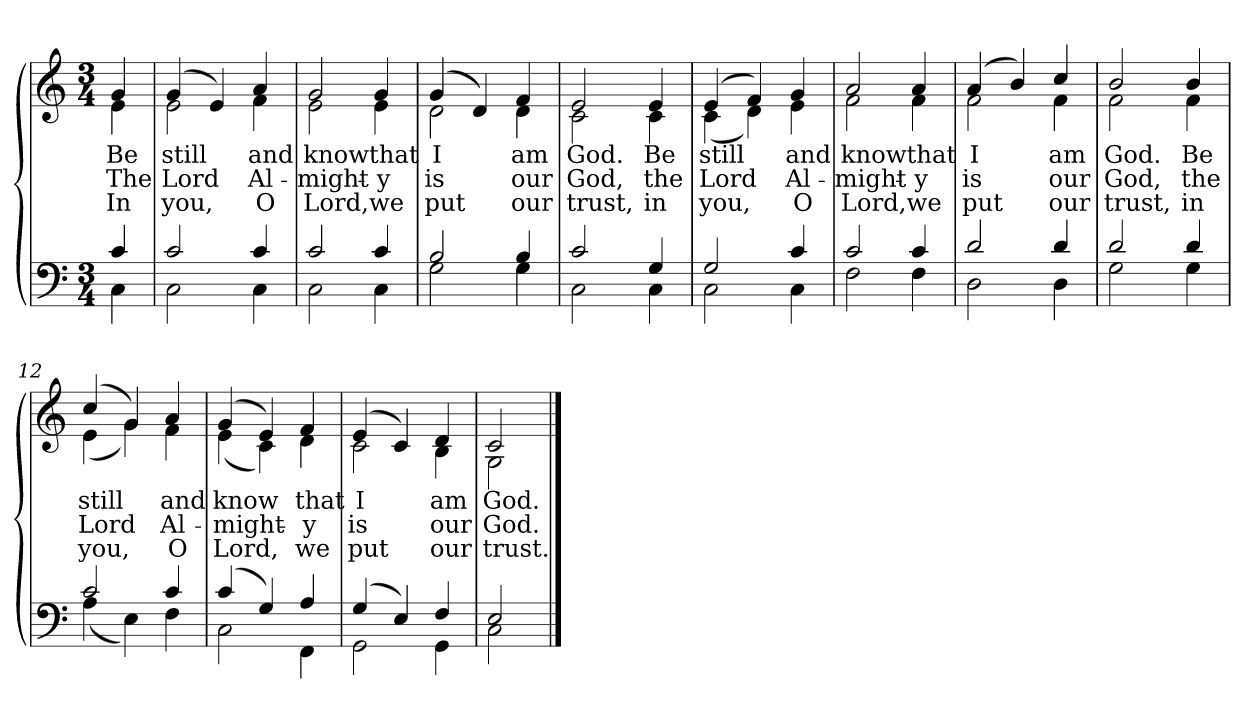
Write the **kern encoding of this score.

**kern	**kern	**text	**text	**text
*part2	*part1	*part1	*part1	*part1
*staff2	*staff1	*staff1	*staff1	*staff1
*clefF4	*clefG2	*	*	*
*k[]	*k[]	*	*	*
*M3/4	*M3/4	*	*	*
=1	=1	=1	=1	=1
*^	*	*	*	*
!	!	!LO:TX:b:i:t=Verse	!	!	!
!	!	!	!LO:LY:b	!LO:LY:b	!LO:LY:b
*	*	*^	*	*	*
4c/	4C\	4g/	4e\	Be	The	In
=2	=2	=2	=2	=2	=2	=2
!	!	!	!	!LO:LY:b	!LO:LY:b	!LO:LY:b
2c/	2C\	(>4g/	2e\	still	Lord	you,
.	.	4e/)	.	.	.	.
!	!	!	!	!LO:LY:b	!LO:LY:b	!LO:LY:b
4c/	4C\	4a/	4f\	and	Al-	O
=3	=3	=3	=3	=3	=3	=3
!	!	!	!	!LO:LY:b	!LO:LY:b	!LO:LY:b
2c/	2C\	2g/	2e\	know	-might-	Lord,
!	!	!	!	!LO:LY:b	!LO:LY:b	!LO:LY:b
4c/	4C\	4g/	4e\	that	-y	we
=4	=4	=4	=4	=4	=4	=4
!	!	!	!	!LO:LY:b	!LO:LY:b	!LO:LY:b
2B/	2G\	(>4g/	2d\	I	is	put
.	.	4d/)	.	.	.	.
!	!	!	!	!LO:LY:b	!LO:LY:b	!LO:LY:b
4B/	4G\	4f/	4d\	am	our	our
=5	=5	=5	=5	=5	=5	=5
!	!	!	!	!LO:LY:b	!LO:LY:b	!LO:LY:b
2c/	2C\	2e/	2c\	God.	God,	trust,
!!LO:LB:g=z	!!
=6-	=6-	=6-	=6-	=6-	=6-	=6-
!	!	!	!	!LO:LY:b	!LO:LY:b	!LO:LY:b
4G/	4C\	4e/	4c\	Be	the	in
=7	=7	=7	=7	=7	=7	=7
!	!	!	!	!LO:LY:b	!LO:LY:b	!LO:LY:b
2G/	2C\	(>4e/	(<4c\	still	Lord	you,
.	.	4f/)	4d\)	.	.	.
!	!	!	!	!LO:LY:b	!LO:LY:b	!LO:LY:b
4c/	4C\	4g/	4e\	and	Al-	O
=8	=8	=8	=8	=8	=8	=8
!	!	!	!	!LO:LY:b	!LO:LY:b	!LO:LY:b
2c/	2F\	2a/	2f\	know	-might-	Lord,
!	!	!	!	!LO:LY:b	!LO:LY:b	!LO:LY:b
4c/	4F\	4a/	4f\	that	-y	we
=9	=9	=9	=9	=9	=9	=9
!	!	!	!	!LO:LY:b	!LO:LY:b	!LO:LY:b
2d/	2D\	(>4a/	2f\	I	is	put
.	.	4b/)	.	.	.	.
!	!	!	!	!LO:LY:b	!LO:LY:b	!LO:LY:b
4d/	4D\	4cc/	4f\	am	our	our
=10	=10	=10	=10	=10	=10	=10
!	!	!	!	!LO:LY:b	!LO:LY:b	!LO:LY:b
2d/	2G\	2b/	2f\	God.	God,	trust,
!!LO:LB:g=z	!!
=11-	=11-	=11-	=11-	=11-	=11-	=11-
!	!	!	!	!LO:LY:b	!LO:LY:b	!LO:LY:b
4d/	4G\	4b/	4f\	Be	the	in
=12	=12	=12	=12	=12	=12	=12
!	!	!	!	!LO:LY:b	!LO:LY:b	!LO:LY:b
2c/	(<4A\	(>4cc/	(<4e\	still	Lord	you,
.	4E\)	4g/)	4g\)	.	.	.
!	!	!	!	!LO:LY:b	!LO:LY:b	!LO:LY:b
4c/	4F\	4a/	4f\	and	Al-	O
=13	=13	=13	=13	=13	=13	=13
!	!	!	!	!LO:LY:b	!LO:LY:b	!LO:LY:b
(>4c/	2C\	(>4g/	(<4e\	know	-might-	Lord,
4G/)	.	4e/)	4c\)	.	.	.
!	!	!	!	!LO:LY:b	!LO:LY:b	!LO:LY:b
4A/	4FF\	4f/	4d\	that	-y	we
=14	=14	=14	=14	=14	=14	=14
!	!	!	!	!LO:LY:b	!LO:LY:b	!LO:LY:b
(>4G/	2GG\	(>4e/	2c\	I	is	put
4E/)	.	4c/)	.	.	.	.
!	!	!	!	!LO:LY:b	!LO:LY:b	!LO:LY:b
4F/	4GG\	4d/	4B\	am	our	our
=15	=15	=15	=15	=15	=15	=15
!	!	!	!	!LO:LY:b	!LO:LY:b	!LO:LY:b
2E/	2C\	2c/	2G\	God.	God.	trust.
*v	*v	*	*	*	*	*
*	*v	*v	*	*	*
==	==	==	==	==
*-	*-	*-	*-	*-
